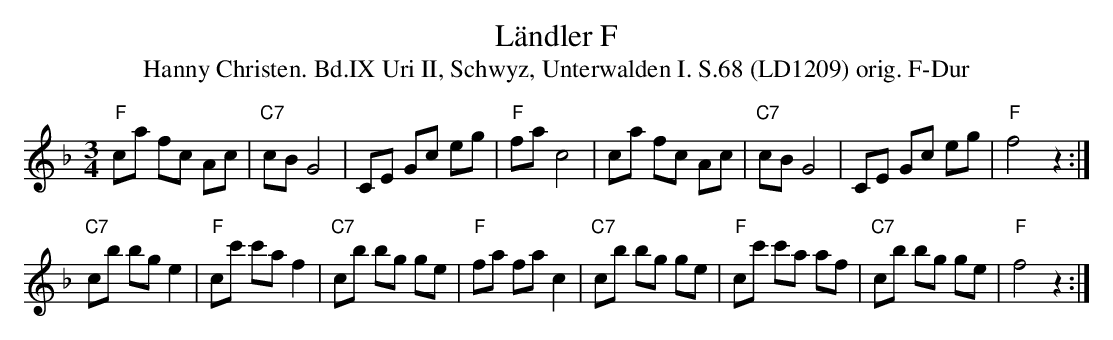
X:1
T: L\"andler F
T:Hanny Christen. Bd.IX Uri II, Schwyz, Unterwalden I. S.68 (LD1209) orig. F-Dur
M:3/4
L:1/8
K:F %%MIDI gchordon
"F"ca fc Ac | "C7"cB G4 | CE Gc eg | "F"fa c4 | ca fc Ac | "C7"cB G4 | CE Gc eg | "F"f4 z2 :|
"C7"cb bg e2 | "F"cc' c'a f2 | "C7"cb bg ge | "F"fa fa c2 | "C7"cb bg ge | "F"cc' c'a af | "C7"cb bg ge | "F"f4 z2 :|
